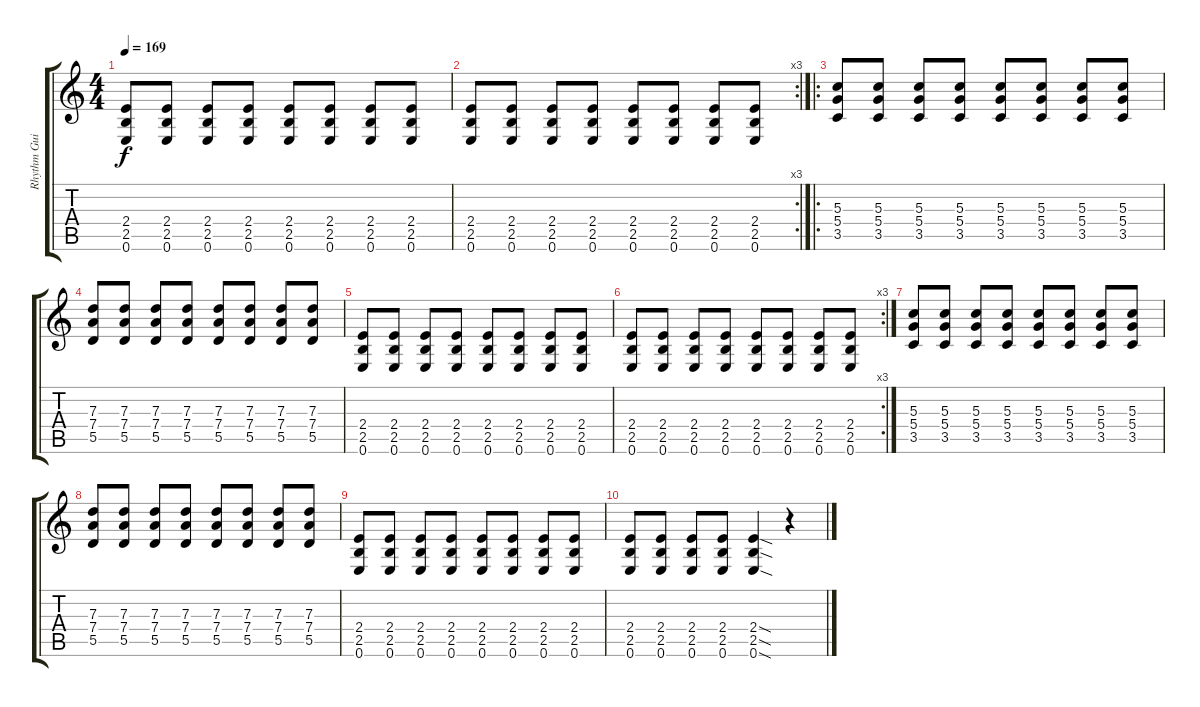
\track ("Rhythm Guitar" "Rhythm Gui") {instrument distortionguitar}
\staff {score tabs}
\tuning (E4 B3 G3 D3 A2 E2) {hide}
\ts (4 4)
\tempo 169
\clef g2
\ks c
(2.4 2.5 0.6).8{dy f} (2.4 2.5 0.6).8 (2.4 2.5 0.6).8 (2.4 2.5 0.6).8 (2.4 2.5 0.6).8 (2.4 2.5 0.6).8 (2.4 2.5 0.6).8 (2.4 2.5 0.6).8 |
\rc 3
(2.4 2.5 0.6).8 (2.4 2.5 0.6).8 (2.4 2.5 0.6).8 (2.4 2.5 0.6).8 (2.4 2.5 0.6).8 (2.4 2.5 0.6).8 (2.4 2.5 0.6).8 (2.4 2.5 0.6).8 |
\ro
(5.3 5.4 3.5).8 (5.3 5.4 3.5).8 (5.3 5.4 3.5).8 (5.3 5.4 3.5).8 (5.3 5.4 3.5).8 (5.3 5.4 3.5).8 (5.3 5.4 3.5).8 (5.3 5.4 3.5).8 |
(7.3 7.4 5.5).8 (7.3 7.4 5.5).8 (7.3 7.4 5.5).8 (7.3 7.4 5.5).8 (7.3 7.4 5.5).8 (7.3 7.4 5.5).8 (7.3 7.4 5.5).8 (7.3 7.4 5.5).8 |
(2.4 2.5 0.6).8 (2.4 2.5 0.6).8 (2.4 2.5 0.6).8 (2.4 2.5 0.6).8 (2.4 2.5 0.6).8 (2.4 2.5 0.6).8 (2.4 2.5 0.6).8 (2.4 2.5 0.6).8 |
\rc 3
(2.4 2.5 0.6).8 (2.4 2.5 0.6).8 (2.4 2.5 0.6).8 (2.4 2.5 0.6).8 (2.4 2.5 0.6).8 (2.4 2.5 0.6).8 (2.4 2.5 0.6).8 (2.4 2.5 0.6).8 |
(5.3 5.4 3.5).8 (5.3 5.4 3.5).8 (5.3 5.4 3.5).8 (5.3 5.4 3.5).8 (5.3 5.4 3.5).8 (5.3 5.4 3.5).8 (5.3 5.4 3.5).8 (5.3 5.4 3.5).8 |
(7.3 7.4 5.5).8 (7.3 7.4 5.5).8 (7.3 7.4 5.5).8 (7.3 7.4 5.5).8 (7.3 7.4 5.5).8 (7.3 7.4 5.5).8 (7.3 7.4 5.5).8 (7.3 7.4 5.5).8 |
(2.4 2.5 0.6).8 (2.4 2.5 0.6).8 (2.4 2.5 0.6).8 (2.4 2.5 0.6).8 (2.4 2.5 0.6).8 (2.4 2.5 0.6).8 (2.4 2.5 0.6).8 (2.4 2.5 0.6).8 |
(2.4 2.5 0.6).8 (2.4 2.5 0.6).8 (2.4 2.5 0.6).8 (2.4 2.5 0.6).8 (2.4{sod} 2.5{sod} 0.6{sod}).4 r.4
